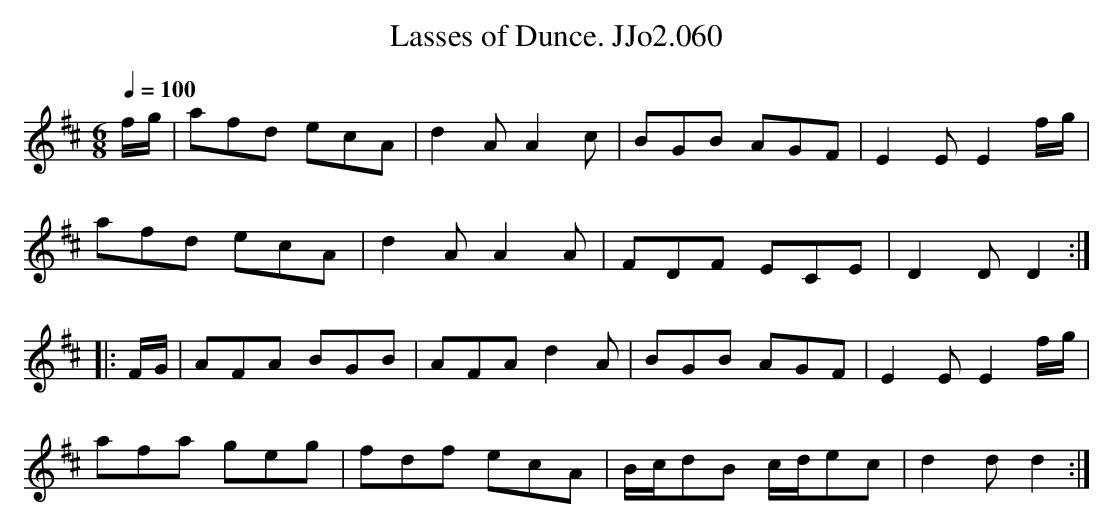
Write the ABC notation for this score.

X:1
T:Lasses of Dunce. JJo2.060
M:6/8
L:1/8
Q:1/4=100
K:D
f/g/|afd ecA|d2AA2c|BGB AGF|E2EE2f/g/|
afd ecA|d2AA2A|FDF ECE|D2DD2:|
|:F/G/|AFA BGB|AFAd2A|BGB AGF|E2EE2f/g/|
afa geg| fdf ecA|B/c/dB c/d/ec|d2dd2:|
